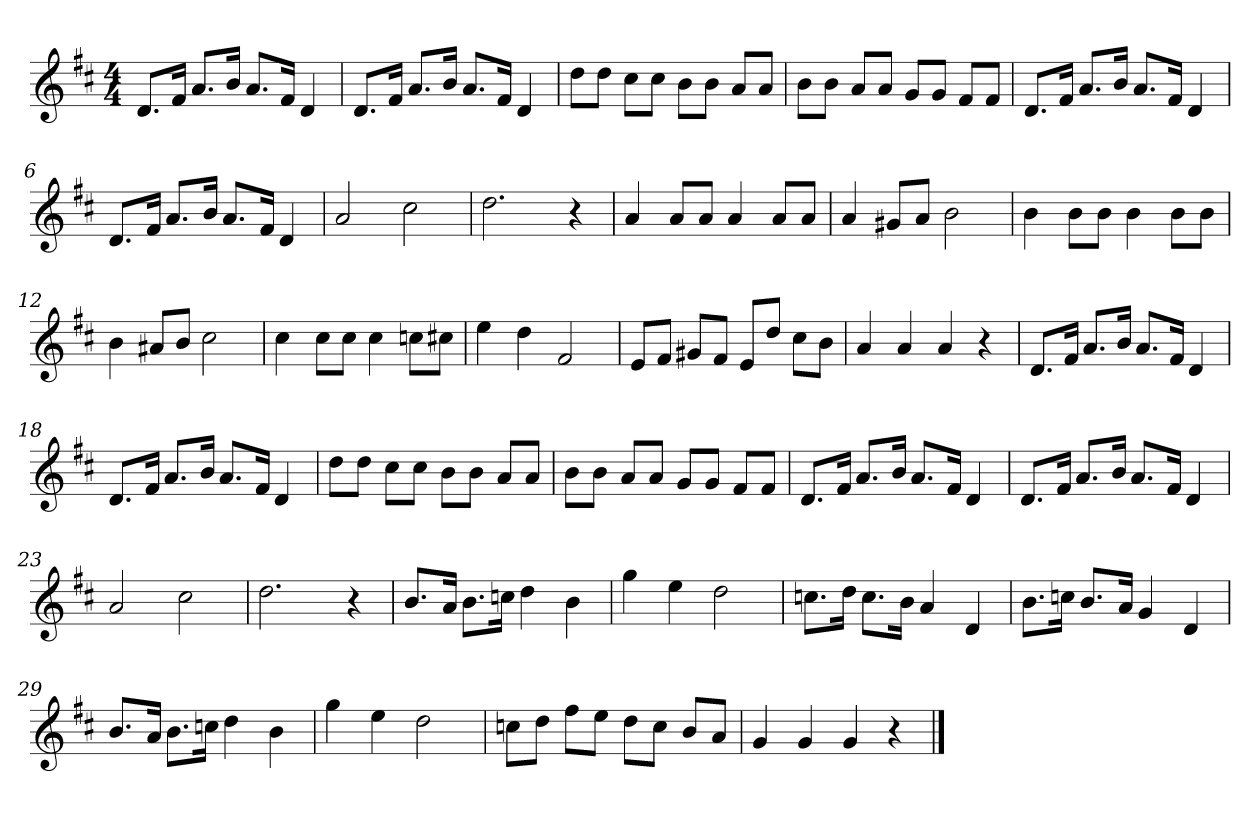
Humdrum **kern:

**kern
*part1
*staff1
*k[f#c#]
*M4/4
*MM120
=1
8.dL
16f#Jk
8.aL
16bJk
8.aL
16f#Jk
4d
=2
8.dL
16f#Jk
8.aL
16bJk
8.aL
16f#Jk
4d
=3
8ddL
8ddJ
8cc#L
8cc#J
8bL
8bJ
8aL
8aJ
=4
8bL
8bJ
8aL
8aJ
8gL
8gJ
8f#L
8f#J
=5
8.dL
16f#Jk
8.aL
16bJk
8.aL
16f#Jk
4d
=6
8.dL
16f#Jk
8.aL
16bJk
8.aL
16f#Jk
4d
=7
2a
2cc#
=8
2.dd
4r
=9
4a
8aL
8aJ
4a
8aL
8aJ
=10
4a
8g#XL
8aJ
2b
=11
4b
8bL
8bJ
4b
8bL
8bJ
=12
4b
8a#XL
8bJ
2cc#
=13
4cc#
8cc#L
8cc#J
4cc#
8ccnL
8cc#XJ
=14
4ee
4dd
2f#
=15
8eL
8f#J
8g#XL
8f#J
8eL
8ddJ
8cc#L
8bJ
=16
4a
4a
4a
4r
=17
8.dL
16f#Jk
8.aL
16bJk
8.aL
16f#Jk
4d
=18
8.dL
16f#Jk
8.aL
16bJk
8.aL
16f#Jk
4d
=19
8ddL
8ddJ
8cc#L
8cc#J
8bL
8bJ
8aL
8aJ
=20
8bL
8bJ
8aL
8aJ
8gL
8gJ
8f#L
8f#J
=21
8.dL
16f#Jk
8.aL
16bJk
8.aL
16f#Jk
4d
=22
8.dL
16f#Jk
8.aL
16bJk
8.aL
16f#Jk
4d
=23
2a
2cc#
=24
2.dd
4r
=25
8.bL
16aJk
8.bL
16ccnJk
4dd
4b
=26
4gg
4ee
2dd
=27
8.ccnL
16ddJk
8.ccL
16bJk
4a
4d
=28
8.bL
16ccnJk
8.bL
16aJk
4g
4d
=29
8.bL
16aJk
8.bL
16ccnJk
4dd
4b
=30
4gg
4ee
2dd
=31
8ccnL
8ddJ
8ff#L
8eeJ
8ddL
8ccJ
8bL
8aJ
=32
4g
4g
4g
4r
==
*-
